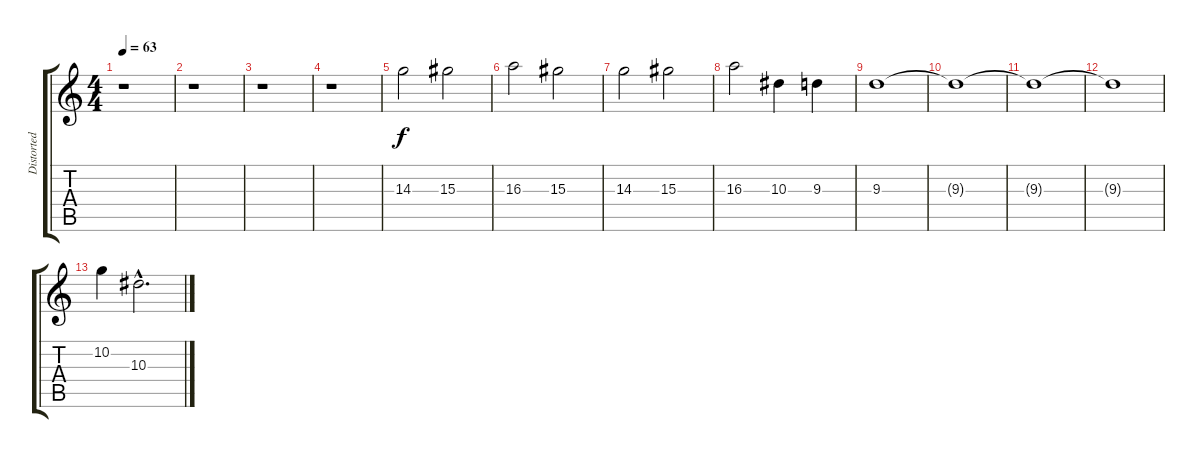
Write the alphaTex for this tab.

\track ("Distorted Guitar 3" "Distorted ") {instrument overdrivenguitar}
\staff {score tabs}
\tuning (D4 A3 F3 C3 G2 D2) {hide}
\ts (4 4)
\tempo 63
\clef g2
\ks c
r.1{dy f} |
r.1 |
r.1 |
r.1 |
14.3.2 15.3.2 |
16.3.2 15.3.2 |
14.3.2 15.3.2 |
16.3.2 10.3.4 9.3.4 |
9.3.1 |
9.3{t}.1 |
9.3{t}.1 |
9.3{t}.1 |
10.2.4 10.3{hac}.2{d}
